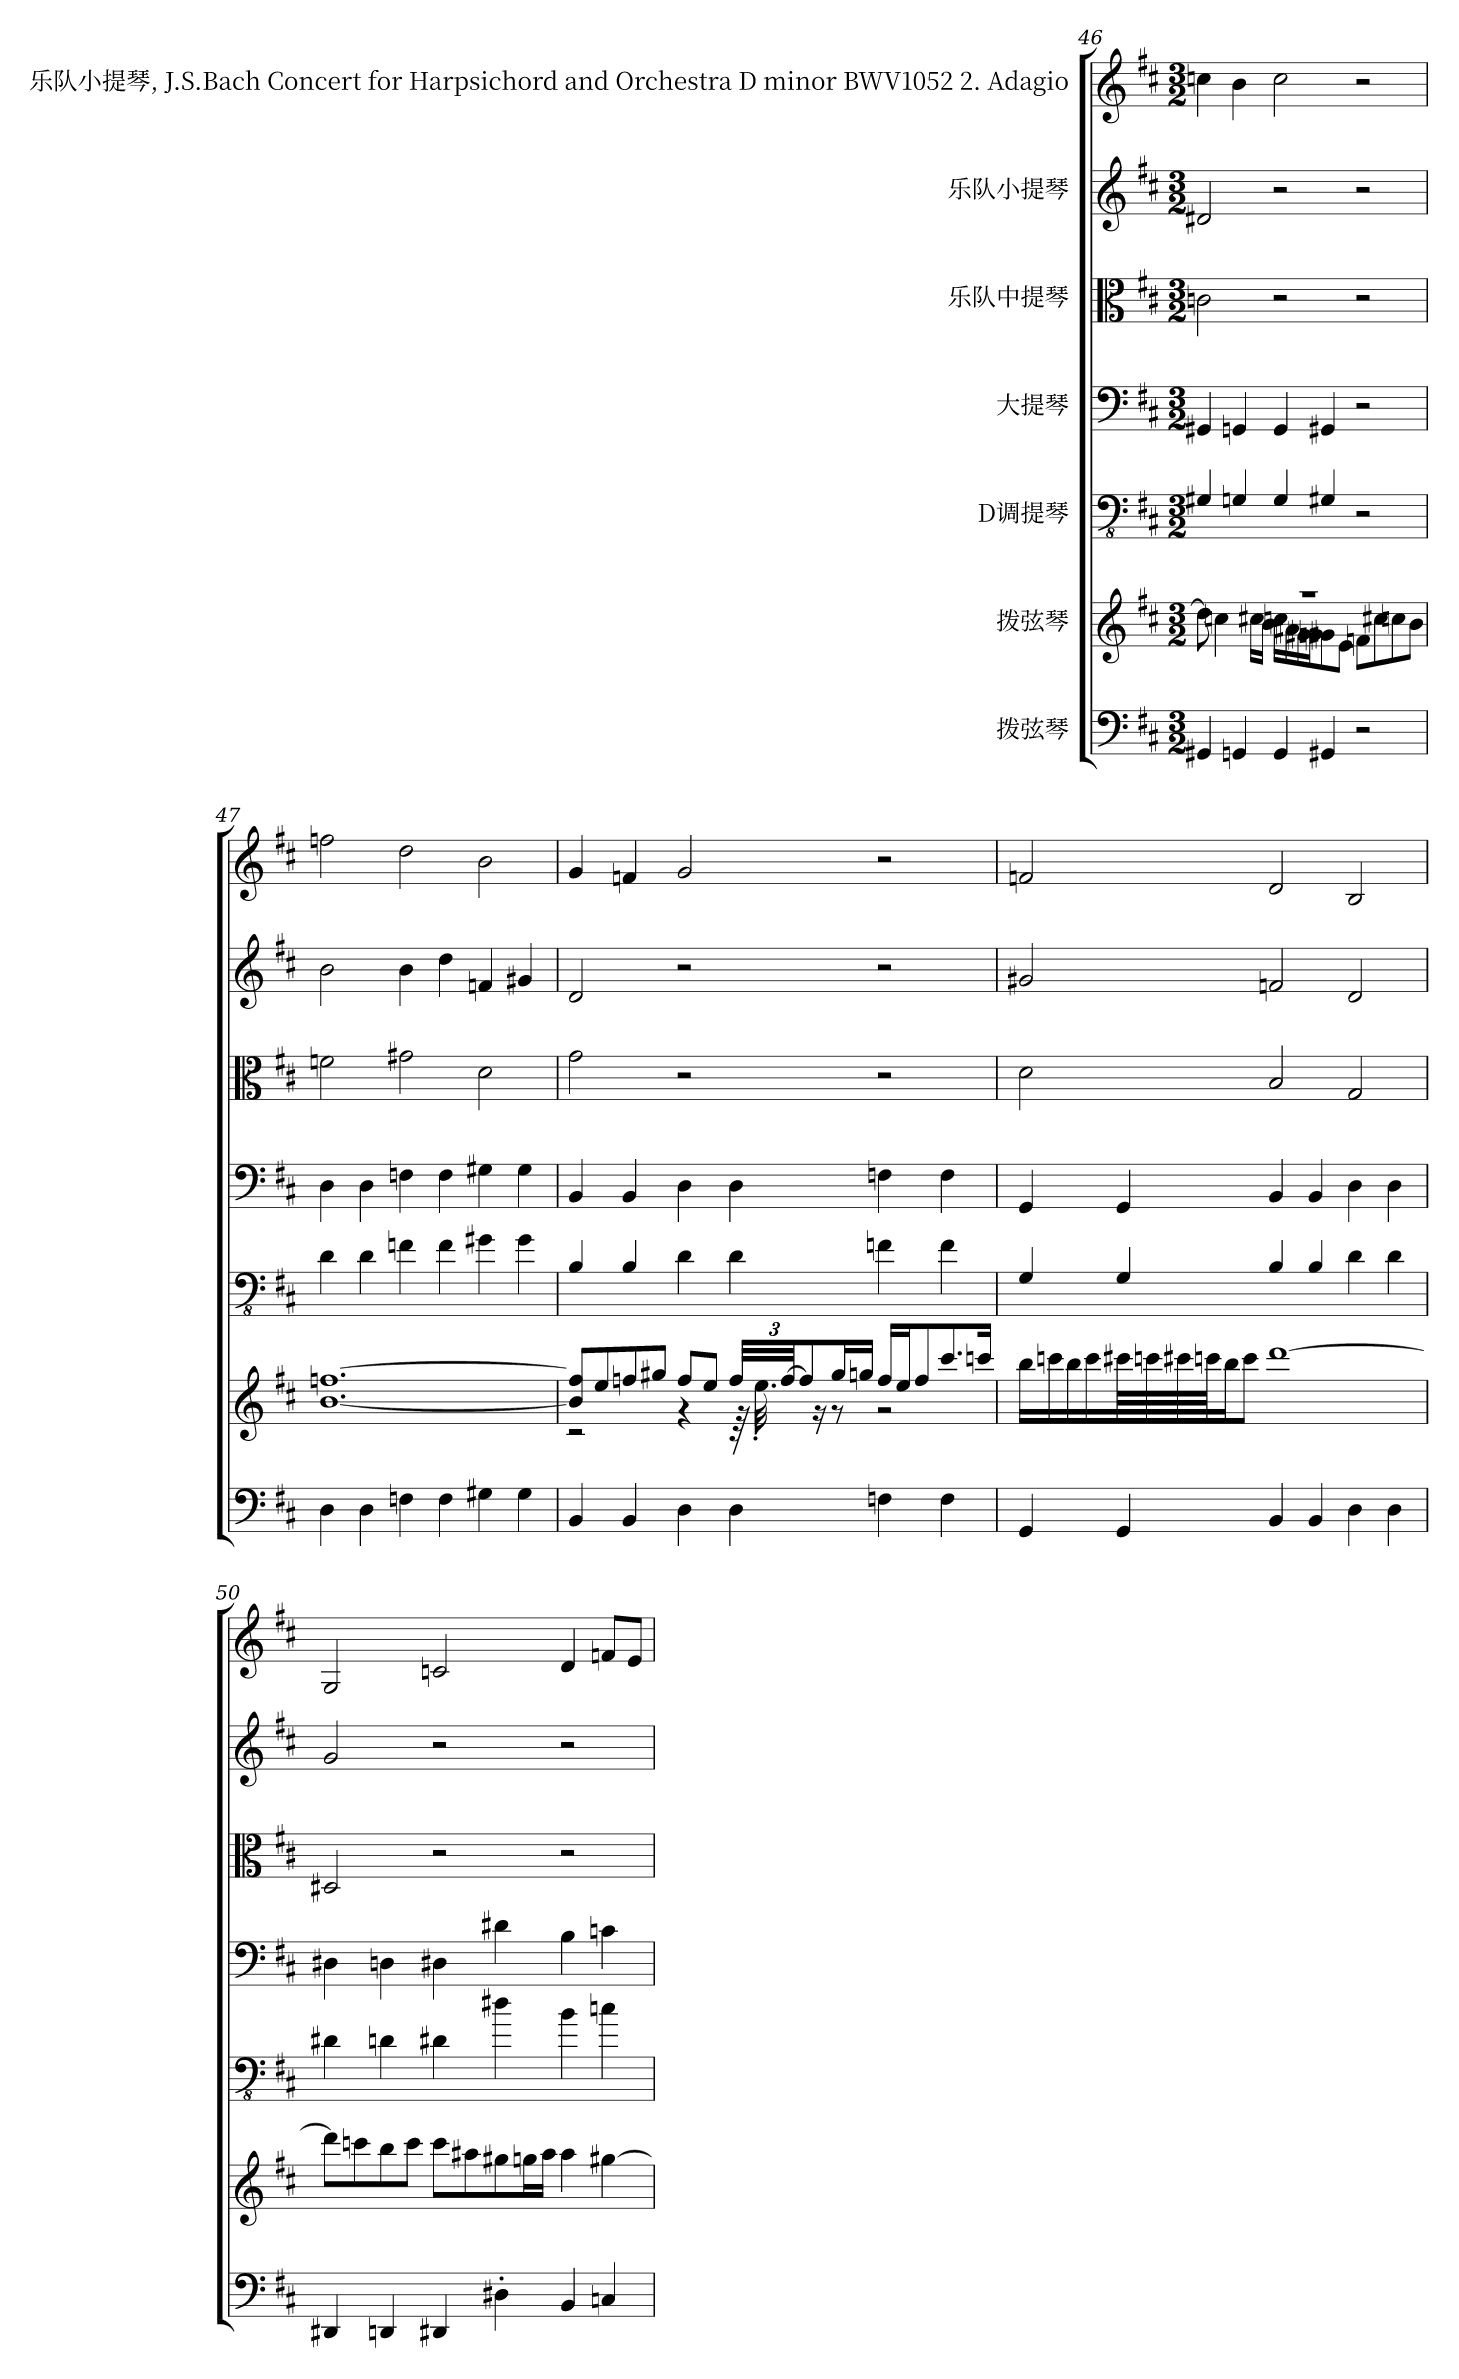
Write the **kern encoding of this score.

**kern	**kern	**kern	**kern	**kern	**kern	**kern
*part7	*part6	*part5	*part4	*part3	*part2	*part1
*staff7	*staff6	*staff5	*staff4	*staff3	*staff2	*staff1
*I"拨弦琴	*I"拨弦琴	*I"D调提琴	*I"大提琴	*I"乐队中提琴	*I"乐队小提琴	*I"乐队小提琴, J.S.Bach Concert for Harpsichord and Orchestra D minor BWV1052 2. Adagio
!!LO:PB:g=z
*clefF4	*clefG2	*clefFv4	*clefF4	*clefC3	*clefG2	*clefG2
*	*	*ITrd7c12	*	*	*	*
*k[f#c#]	*k[f#c#]	*k[f#c#]	*k[f#c#]	*k[f#c#]	*k[f#c#]	*k[f#c#]
*M3/2	*M3/2	*M3/2	*M3/2	*M3/2	*M3/2	*M3/2
=46	=46	=46	=46	=46	=46	=46
*	*^	*	*	*	*	*
4GG#X/	1.r	8dd#\]	4GGG#X/	4GG#X/	2cn\	2d#X/	4ccn\
.	.	4ccn\	.	.	.	.	.
4GGn/	.	.	4GGGn/	4GGn/	.	.	4b\
.	.	16cc#X\LL	.	.	.	.	.
.	.	16b\JJ	.	.	.	.	.
4GG/	.	16ccn\LL	4GGG/	4GG/	2r	2r	2cc\
.	.	16a#X\	.	.	.	.	.
.	.	16g#X\	.	.	.	.	.
.	.	16gn\J	.	.	.	.	.
4GG#X/	.	8g#X\	4GGG#X/	4GG#X/	.	.	.
.	.	8e\J	.	.	.	.	.
2r	.	8fn\L	2r	2r	2r	2r	2r
.	.	8cc#X\	.	.	.	.	.
.	.	8ccn\	.	.	.	.	.
.	.	8b\J	.	.	.	.	.
*	*v	*v	*	*	*	*	*
=47	=47	=47	=47	=47	=47	=47
4D\	[1.b [1.ffn	4DD\	4D\	2fn\	2b\	2ffn\
4D\	.	4DD\	4D\	.	.	.
4Fn\	.	4FFn\	4Fn\	2g#X\	4b\	2dd\
4F\	.	4FF\	4F\	.	4dd\	.
4G#X\	.	4GG#X\	4G#X\	2d\	4fn/	2b\
4G#\	.	4GG#\	4G#\	.	4g#X/	.
!!LO:PB:g=z
=48	=48	=48	=48	=48	=48	=48
*	*^	*	*	*	*	*
4BB/	8b/] 8ff/]L	2r	4BBB/	4BB/	2g\	2d/	4g/
.	8ee/	.	.	.	.	.	.
4BB/	8ffn/	.	4BBB/	4BB/	.	.	4fn/
.	8gg#X/J	.	.	.	.	.	.
4D\	8ff/L	4r	4DD\	4D\	2r	2r	2g/
.	8ee/J	.	.	.	.	.	.
*	*Xbrackettup	*	*	*	*	*	*
4D\	48ff/LLL	64r	4DD\	4D\	.	.	.
.	.	32.ee'\	.	.	.	.	.
.	[48ff/JJ	.	.	.	.	.	.
.	12ff/]	.	.	.	.	.	.
.	.	16r	.	.	.	.	.
.	16gg#/L	8r	.	.	.	.	.
.	16ggn/JJ	.	.	.	.	.	.
4Fn\	16ff/LL	2r	4FFn\	4Fn\	2r	2r	2r
.	16ee/J	.	.	.	.	.	.
.	8ff/	.	.	.	.	.	.
4F\	8.ccc#/	.	4FF\	4F\	.	.	.
.	16cccn/Jk	.	.	.	.	.	.
*	*v	*v	*	*	*	*	*
=49	=49	=49	=49	=49	=49	=49
4GG/	16bb\LL	4GGG/	4GG/	2d\	2g#X/	2fn/
.	16cccn\	.	.	.	.	.
.	16bb\	.	.	.	.	.
.	16ccc\	.	.	.	.	.
4GG/	64ccc#X\LL	4GGG/	4GG/	.	.	.
.	64cccn\	.	.	.	.	.
.	64ccc#X\	.	.	.	.	.
.	64cccn\JJ	.	.	.	.	.
.	16bb\J	.	.	.	.	.
.	8ccc\J	.	.	.	.	.
4BB/	[1ddd	4BBB/	4BB/	2B/	2fn/	2d/
4BB/	.	4BBB/	4BB/	.	.	.
4D\	.	4DD\	4D\	2G/	2d/	2B/
4D\	.	4DD\	4D\	.	.	.
!!LO:PB:g=z
=50	=50	=50	=50	=50	=50	=50
4DD#X/	8ddd\L]	4DD#X\	4D#X\	2D#X/	2g/	2G/
.	8cccn\	.	.	.	.	.
4DDn/	8bb\	4DDn\	4Dn\	.	.	.
.	8ccc\J	.	.	.	.	.
4DD#X/	8ccc\L	4DD#X\	4D#X\	2r	2r	2cn/
.	8aa#X\	.	.	.	.	.
4D#X'\	8gg#X\	4D#X\	4d#X\	.	.	.
.	16ggn\L	.	.	.	.	.
.	16aa#\JJ	.	.	.	.	.
4BB/	4aa#\	4BB\	4B\	2r	2r	4d/
4Cn/	[4gg#X\	4Cn\	4cn\	.	.	8fn/L
.	.	.	.	.	.	8e/J
=	=	=	=	=	=	=
*-	*-	*-	*-	*-	*-	*-
